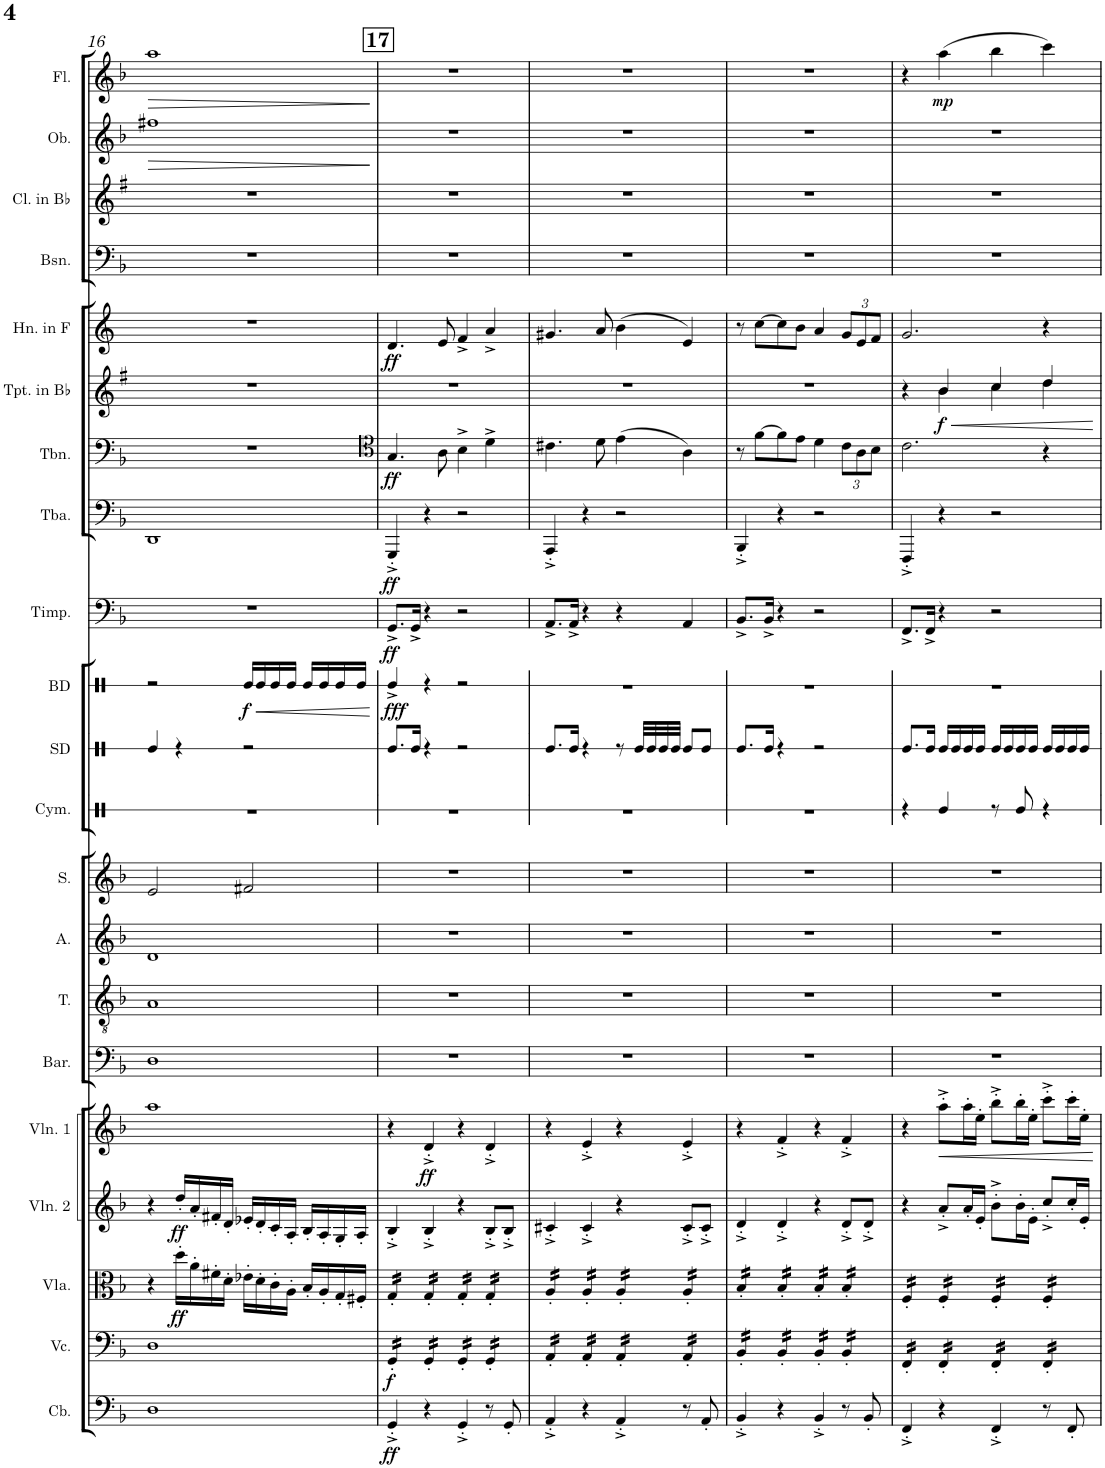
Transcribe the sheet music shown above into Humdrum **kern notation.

**kern	**dynam	**kern	**dynam	**kern	**dynam	**kern	**dynam	**kern	**dynam	**kern	**kern	**kern	**kern	**kern	**kern	**kern	**dynam	**kern	**dynam	**kern	**dynam	**kern	**dynam	**kern	**dynam	**kern	**dynam	**kern	**kern	**kern	**dynam	**kern	**dynam
*part21	*part21	*part20	*part20	*part19	*part19	*part18	*part18	*part17	*part17	*part16	*part15	*part14	*part13	*part12	*part11	*part10	*part10	*part9	*part9	*part8	*part8	*part7	*part7	*part6	*part6	*part5	*part5	*part4	*part3	*part2	*part2	*part1	*part1
*staff21	*staff21	*staff20	*staff20	*staff19	*staff19	*staff18	*staff18	*staff17	*staff17	*staff16	*staff15	*staff14	*staff13	*staff12	*staff11	*staff10	*staff10	*staff9	*staff9	*staff8	*staff8	*staff7	*staff7	*staff6	*staff6	*staff5	*staff5	*staff4	*staff3	*staff2	*staff2	*staff1	*staff1
*I"Contrabass	*	*I"Violoncello	*	*I"Viola	*	*I"Violin II	*	*I"Violin I	*	*I"Baritone	*I"Tenor	*I"Alto	*I"Soprano	*I"Cymbals	*I"Snare Drum	*I"Bass Drum	*	*I"Timpani	*	*I"Tuba	*	*I"Trombone	*	*I"Trumpet in Bb	*	*I"Horn in F	*	*I"Bassoon	*I"Clarinet in Bb	*I"Oboe	*	*I"Flute	*
*I'Cb.	*	*I'Vc.	*	*I'Vla.	*	*I'Vln. 2	*	*I'Vln. 1	*	*I'Bar.	*I'T.	*I'A.	*I'S.	*I'Cym.	*I'SD	*I'BD	*	*I'Timp.	*	*I'Tba.	*	*I'Tbn.	*	*I'Tpt. in Bb	*	*I'Hn. in F	*	*I'Bsn.	*I'Cl. in Bb	*I'Ob.	*	*I'Fl.	*
!!LO:PB:g=z
*clefF4	*	*clefF4	*	*clefC3	*	*clefG2	*	*clefG2	*	*clefF4	*clefGv2	*clefG2	*clefG2	*clefX	*clefX	*clefX	*	*clefF4	*	*clefF4	*	*clefF4	*	*clefG2	*	*clefG2	*	*clefF4	*clefG2	*clefG2	*	*clefG2	*
*Trd7c12	*	*	*	*	*	*	*	*	*	*	*	*	*	*	*	*	*	*	*	*	*	*	*	*Trd1c2	*	*Trd4c7	*	*	*Trd1c2	*	*	*	*
*k[b-]	*	*k[b-]	*	*k[b-]	*	*k[b-]	*	*k[b-]	*	*k[b-]	*k[b-]	*k[b-]	*k[b-]	*k[]	*k[]	*k[]	*	*k[b-]	*	*k[b-]	*	*k[b-]	*	*k[f#]	*	*k[]	*	*k[b-]	*k[f#]	*k[b-]	*	*k[b-]	*
*M4/4	*	*M4/4	*	*M4/4	*	*M4/4	*	*M4/4	*	*M4/4	*M4/4	*M4/4	*M4/4	*M4/4	*M4/4	*M4/4	*	*M4/4	*	*M4/4	*	*M4/4	*	*M4/4	*	*M4/4	*	*M4/4	*M4/4	*M4/4	*	*M4/4	*
=16	=16	=16	=16	=16	=16	=16	=16	=16	=16	=16	=16	=16	=16	=16	=16	=16	=16	=16	=16	=16	=16	=16	=16	=16	=16	=16	=16	=16	=16	=16	=16	=16	=16
!	!	!	!	!	!	!	!	!	!	!	!	!	!	!	!	!	!	!	!	!	!	!	!	!	!	!	!	!	!	!	!LO:HP:b	!	!LO:HP:b
1D	.	1D	.	4r	.	4r	.	1aa	.	1D	1A	1d	2e/	1r	4Re/	2r	.	1r	.	1DD	.	1r	.	1r	.	1r	.	1r	1r	1ff#X	>	1aa	>
!	!	!	!	!	!LO:DY:b	!	!LO:DY:b	!	!	!	!	!	!	!	!	!	!	!	!	!	!	!	!	!	!	!	!	!	!	!	!	!	!
.	.	.	.	16dd'\LL	ff	16dd'/LL	ff	.	.	.	.	.	.	.	4r	.	.	.	.	.	.	.	.	.	.	.	.	.	.	.	.	.	.
.	.	.	.	16a'\	.	16a'/	.	.	.	.	.	.	.	.	.	.	.	.	.	.	.	.	.	.	.	.	.	.	.	.	.	.	.
.	.	.	.	16f#X'\	.	16f#X'/	.	.	.	.	.	.	.	.	.	.	.	.	.	.	.	.	.	.	.	.	.	.	.	.	.	.	.
.	.	.	.	16d'\JJ	.	16d'/JJ	.	.	.	.	.	.	.	.	.	.	.	.	.	.	.	.	.	.	.	.	.	.	.	.	.	.	.
!	!	!	!	!	!	!	!	!	!	!	!	!	!	!	!	!	!LO:HP:b	!	!	!	!	!	!	!	!	!	!	!	!	!	!	!	!
!	!	!	!	!	!	!	!	!	!	!	!	!	!	!	!	!	!LO:DY:n=1:b	!	!	!	!	!	!	!	!	!	!	!	!	!	!	!	!
.	.	.	.	16e-X'\LL	.	16e-X'/LL	.	.	.	.	.	.	2f#X/	.	2r	16Re/LL	< f	.	.	.	.	.	.	.	.	.	.	.	.	.	.	.	.
.	.	.	.	16d'\	.	16d'/	.	.	.	.	.	.	.	.	.	16Re/	.	.	.	.	.	.	.	.	.	.	.	.	.	.	.	.	.
.	.	.	.	16c'\	.	16c'/	.	.	.	.	.	.	.	.	.	16Re/	.	.	.	.	.	.	.	.	.	.	.	.	.	.	.	.	.
.	.	.	.	16A'\JJ	.	16A'/JJ	.	.	.	.	.	.	.	.	.	16Re/JJ	.	.	.	.	.	.	.	.	.	.	.	.	.	.	.	.	.
.	.	.	.	16B-'/LL	.	16B-'/LL	.	.	.	.	.	.	.	.	.	16Re/LL	.	.	.	.	.	.	.	.	.	.	.	.	.	.	.	.	.
.	.	.	.	16A'/	.	16A'/	.	.	.	.	.	.	.	.	.	16Re/	.	.	.	.	.	.	.	.	.	.	.	.	.	.	.	.	.
.	.	.	.	16G'/	.	16G'/	.	.	.	.	.	.	.	.	.	16Re/	.	.	.	.	.	.	.	.	.	.	.	.	.	.	.	.	.
.	.	.	.	16F#X'/JJ	.	16A'/JJ	.	.	.	.	.	.	.	.	.	16Re/JJ	.	.	.	.	.	.	.	.	.	.	.	.	.	.	.	.	.
.	.	.	.	.	.	.	.	.	.	.	.	.	.	.	.	.	[	.	.	.	.	.	.	.	.	.	.	.	.	.	]	.	]
!!LO:REH:place=s1:a:B:cj:fs=14:t=17
=17	=17	=17	=17	=17	=17	=17	=17	=17	=17	=17	=17	=17	=17	=17	=17	=17	=17	=17	=17	=17	=17	=17	=17	=17	=17	=17	=17	=17	=17	=17	=17	=17	=17
*	*	*	*	*	*	*	*	*	*	*	*	*	*	*	*	*	*	*	*	*	*	*clefC4	*	*	*	*	*	*	*	*	*	*	*
!	!LO:DY:b	!	!LO:DY:b	!	!	!	!	!	!	!	!	!	!	!	!	!	!LO:DY:b	!	!LO:DY:b	!	!LO:DY:b	!	!LO:DY:b	!	!	!	!LO:DY:b	!	!	!	!	!	!
*	*	*tremolo	*	*	*	*	*	*	*	*	*	*	*	*	*	*	*	*	*	*	*	*	*	*	*	*	*	*	*	*	*	*	*
*	*	*	*	*tremolo	*	*	*	*	*	*	*	*	*	*	*	*	*	*	*	*	*	*	*	*	*	*	*	*	*	*	*	*	*
4GG'^/	ff	16GG'/LL	f	16G'/LL	.	4B-'^/	.	4r	.	1r	1r	1r	1r	1r	8.Re/L	4Re^/	fff	8.GG^/L	ff	4GGG'^/	ff	4.G/	ff	1r	.	4.d/	ff	1r	1r	1r	.	1r	.
.	.	16GG'/	.	16G'/	.	.	.	.	.	.	.	.	.	.	.	.	.	.	.	.	.	.	.	.	.	.	.	.	.	.	.	.	.
.	.	16GG'/	.	16G'/	.	.	.	.	.	.	.	.	.	.	.	.	.	.	.	.	.	.	.	.	.	.	.	.	.	.	.	.	.
.	.	16GG'/JJ	.	16G'/JJ	.	.	.	.	.	.	.	.	.	.	16Re/Jk	.	.	16GG^/Jk	.	.	.	.	.	.	.	.	.	.	.	.	.	.	.
!	!	!	!	!	!	!	!	!	!LO:DY:b	!	!	!	!	!	!	!	!	!	!	!	!	!	!	!	!	!	!	!	!	!	!	!	!
4r	.	16GG'/LL	.	16G'/LL	.	4B-'^/	.	4d'^/	ff	.	.	.	.	.	4r	4r	.	4r	.	4r	.	.	.	.	.	.	.	.	.	.	.	.	.
.	.	16GG'/	.	16G'/	.	.	.	.	.	.	.	.	.	.	.	.	.	.	.	.	.	.	.	.	.	.	.	.	.	.	.	.	.
.	.	16GG'/	.	16G'/	.	.	.	.	.	.	.	.	.	.	.	.	.	.	.	.	.	8A\	.	.	.	8e/	.	.	.	.	.	.	.
.	.	16GG'/JJ	.	16G'/JJ	.	.	.	.	.	.	.	.	.	.	.	.	.	.	.	.	.	.	.	.	.	.	.	.	.	.	.	.	.
4GG'^/	.	16GG'/LL	.	16G'/LL	.	4r	.	4r	.	.	.	.	.	.	2r	2r	.	2r	.	2r	.	4B-^\	.	.	.	4f^/	.	.	.	.	.	.	.
.	.	16GG'/	.	16G'/	.	.	.	.	.	.	.	.	.	.	.	.	.	.	.	.	.	.	.	.	.	.	.	.	.	.	.	.	.
.	.	16GG'/	.	16G'/	.	.	.	.	.	.	.	.	.	.	.	.	.	.	.	.	.	.	.	.	.	.	.	.	.	.	.	.	.
.	.	16GG'/JJ	.	16G'/JJ	.	.	.	.	.	.	.	.	.	.	.	.	.	.	.	.	.	.	.	.	.	.	.	.	.	.	.	.	.
8r	.	16GG'/LL	.	16G'/LL	.	8B-'^/L	.	4d'^/	.	.	.	.	.	.	.	.	.	.	.	.	.	4d^\	.	.	.	4a^/	.	.	.	.	.	.	.
.	.	16GG'/	.	16G'/	.	.	.	.	.	.	.	.	.	.	.	.	.	.	.	.	.	.	.	.	.	.	.	.	.	.	.	.	.
8GG'/	.	16GG'/	.	16G'/	.	8B-'^/J	.	.	.	.	.	.	.	.	.	.	.	.	.	.	.	.	.	.	.	.	.	.	.	.	.	.	.
.	.	16GG'/JJ	.	16G'/JJ	.	.	.	.	.	.	.	.	.	.	.	.	.	.	.	.	.	.	.	.	.	.	.	.	.	.	.	.	.
=18	=18	=18	=18	=18	=18	=18	=18	=18	=18	=18	=18	=18	=18	=18	=18	=18	=18	=18	=18	=18	=18	=18	=18	=18	=18	=18	=18	=18	=18	=18	=18	=18	=18
4AA'^/	.	16AA'/LL	.	16A'/LL	.	4c#X'^/	.	4r	.	1r	1r	1r	1r	1r	8.Re/L	1r	.	8.AA^/L	.	4AAA'^/	.	4.c#X\	.	1r	.	4.g#X/	.	1r	1r	1r	.	1r	.
.	.	16AA'/	.	16A'/	.	.	.	.	.	.	.	.	.	.	.	.	.	.	.	.	.	.	.	.	.	.	.	.	.	.	.	.	.
.	.	16AA'/	.	16A'/	.	.	.	.	.	.	.	.	.	.	.	.	.	.	.	.	.	.	.	.	.	.	.	.	.	.	.	.	.
.	.	16AA'/JJ	.	16A'/JJ	.	.	.	.	.	.	.	.	.	.	16Re/Jk	.	.	16AA^/Jk	.	.	.	.	.	.	.	.	.	.	.	.	.	.	.
4r	.	16AA'/LL	.	16A'/LL	.	4c#'^/	.	4e'^/	.	.	.	.	.	.	4r	.	.	4r	.	4r	.	.	.	.	.	.	.	.	.	.	.	.	.
.	.	16AA'/	.	16A'/	.	.	.	.	.	.	.	.	.	.	.	.	.	.	.	.	.	.	.	.	.	.	.	.	.	.	.	.	.
.	.	16AA'/	.	16A'/	.	.	.	.	.	.	.	.	.	.	.	.	.	.	.	.	.	8d\	.	.	.	8a/	.	.	.	.	.	.	.
.	.	16AA'/JJ	.	16A'/JJ	.	.	.	.	.	.	.	.	.	.	.	.	.	.	.	.	.	.	.	.	.	.	.	.	.	.	.	.	.
4AA'^/	.	16AA'/LL	.	16A'/LL	.	4r	.	4r	.	.	.	.	.	.	8r	.	.	4r	.	2r	.	(4e\	.	.	.	(4b\	.	.	.	.	.	.	.
.	.	16AA'/	.	16A'/	.	.	.	.	.	.	.	.	.	.	.	.	.	.	.	.	.	.	.	.	.	.	.	.	.	.	.	.	.
.	.	16AA'/	.	16A'/	.	.	.	.	.	.	.	.	.	.	32Re/LLL	.	.	.	.	.	.	.	.	.	.	.	.	.	.	.	.	.	.
.	.	.	.	.	.	.	.	.	.	.	.	.	.	.	32Re/	.	.	.	.	.	.	.	.	.	.	.	.	.	.	.	.	.	.
.	.	16AA'/JJ	.	16A'/JJ	.	.	.	.	.	.	.	.	.	.	32Re/	.	.	.	.	.	.	.	.	.	.	.	.	.	.	.	.	.	.
.	.	.	.	.	.	.	.	.	.	.	.	.	.	.	32Re/JJJ	.	.	.	.	.	.	.	.	.	.	.	.	.	.	.	.	.	.
8r	.	16AA'/LL	.	16A'/LL	.	8c#'^/L	.	4e'^/	.	.	.	.	.	.	8Re/L	.	.	4AA/	.	.	.	4A\)	.	.	.	4e/)	.	.	.	.	.	.	.
.	.	16AA'/	.	16A'/	.	.	.	.	.	.	.	.	.	.	.	.	.	.	.	.	.	.	.	.	.	.	.	.	.	.	.	.	.
8AA'/	.	16AA'/	.	16A'/	.	8c#'^/J	.	.	.	.	.	.	.	.	8Re/J	.	.	.	.	.	.	.	.	.	.	.	.	.	.	.	.	.	.
.	.	16AA'/JJ	.	16A'/JJ	.	.	.	.	.	.	.	.	.	.	.	.	.	.	.	.	.	.	.	.	.	.	.	.	.	.	.	.	.
=19	=19	=19	=19	=19	=19	=19	=19	=19	=19	=19	=19	=19	=19	=19	=19	=19	=19	=19	=19	=19	=19	=19	=19	=19	=19	=19	=19	=19	=19	=19	=19	=19	=19
4BB-'^/	.	16BB-'/LL	.	16B-'/LL	.	4d'^/	.	4r	.	1r	1r	1r	1r	1r	8.Re/L	1r	.	8.BB-^/L	.	4BBB-'^/	.	8r	.	1r	.	8r	.	1r	1r	1r	.	1r	.
.	.	16BB-'/	.	16B-'/	.	.	.	.	.	.	.	.	.	.	.	.	.	.	.	.	.	.	.	.	.	.	.	.	.	.	.	.	.
.	.	16BB-'/	.	16B-'/	.	.	.	.	.	.	.	.	.	.	.	.	.	.	.	.	.	[8f\L	.	.	.	[8cc\L	.	.	.	.	.	.	.
.	.	16BB-'/JJ	.	16B-'/JJ	.	.	.	.	.	.	.	.	.	.	16Re/Jk	.	.	16BB-^/Jk	.	.	.	.	.	.	.	.	.	.	.	.	.	.	.
4r	.	16BB-'/LL	.	16B-'/LL	.	4d'^/	.	4f'^/	.	.	.	.	.	.	4r	.	.	4r	.	4r	.	8f\]	.	.	.	8cc\]	.	.	.	.	.	.	.
.	.	16BB-'/	.	16B-'/	.	.	.	.	.	.	.	.	.	.	.	.	.	.	.	.	.	.	.	.	.	.	.	.	.	.	.	.	.
.	.	16BB-'/	.	16B-'/	.	.	.	.	.	.	.	.	.	.	.	.	.	.	.	.	.	8e\J	.	.	.	8b\J	.	.	.	.	.	.	.
.	.	16BB-'/JJ	.	16B-'/JJ	.	.	.	.	.	.	.	.	.	.	.	.	.	.	.	.	.	.	.	.	.	.	.	.	.	.	.	.	.
4BB-'^/	.	16BB-'/LL	.	16B-'/LL	.	4r	.	4r	.	.	.	.	.	.	2r	.	.	2r	.	2r	.	4d\	.	.	.	4a/	.	.	.	.	.	.	.
.	.	16BB-'/	.	16B-'/	.	.	.	.	.	.	.	.	.	.	.	.	.	.	.	.	.	.	.	.	.	.	.	.	.	.	.	.	.
.	.	16BB-'/	.	16B-'/	.	.	.	.	.	.	.	.	.	.	.	.	.	.	.	.	.	.	.	.	.	.	.	.	.	.	.	.	.
.	.	16BB-'/JJ	.	16B-'/JJ	.	.	.	.	.	.	.	.	.	.	.	.	.	.	.	.	.	.	.	.	.	.	.	.	.	.	.	.	.
*	*	*	*	*	*	*	*	*	*	*	*	*	*	*	*	*	*	*	*	*	*	*Xbrackettup	*	*	*	*Xbrackettup	*	*	*	*	*	*	*
8r	.	16BB-'/LL	.	16B-'/LL	.	8d'^/L	.	4f'^/	.	.	.	.	.	.	.	.	.	.	.	.	.	12c\L	.	.	.	12g/L	.	.	.	.	.	.	.
.	.	16BB-'/	.	16B-'/	.	.	.	.	.	.	.	.	.	.	.	.	.	.	.	.	.	.	.	.	.	.	.	.	.	.	.	.	.
.	.	.	.	.	.	.	.	.	.	.	.	.	.	.	.	.	.	.	.	.	.	12A\	.	.	.	12e/	.	.	.	.	.	.	.
8BB-'/	.	16BB-'/	.	16B-'/	.	8d'^/J	.	.	.	.	.	.	.	.	.	.	.	.	.	.	.	.	.	.	.	.	.	.	.	.	.	.	.
.	.	.	.	.	.	.	.	.	.	.	.	.	.	.	.	.	.	.	.	.	.	12B-\J	.	.	.	12f/J	.	.	.	.	.	.	.
.	.	16BB-'/JJ	.	16B-'/JJ	.	.	.	.	.	.	.	.	.	.	.	.	.	.	.	.	.	.	.	.	.	.	.	.	.	.	.	.	.
=20	=20	=20	=20	=20	=20	=20	=20	=20	=20	=20	=20	=20	=20	=20	=20	=20	=20	=20	=20	=20	=20	=20	=20	=20	=20	=20	=20	=20	=20	=20	=20	=20	=20
*	*	*	*	*	*	*	*	*	*	*	*	*	*	*	*	*	*	*	*	*	*	*	*	*^	*	*	*	*	*	*	*	*	*
4FF'^/	.	16FF'/LL	.	16F'/LL	.	4r	.	4r	.	1r	1r	1r	1r	4r	8.Re/L	1r	.	8.FF^/L	.	4FFF'^/	.	2.c\	.	4r	4ryy	.	2.g/	.	1r	1r	1r	.	4r	.
.	.	16FF'/	.	16F'/	.	.	.	.	.	.	.	.	.	.	.	.	.	.	.	.	.	.	.	.	.	.	.	.	.	.	.	.	.	.
.	.	16FF'/	.	16F'/	.	.	.	.	.	.	.	.	.	.	.	.	.	.	.	.	.	.	.	.	.	.	.	.	.	.	.	.	.	.
.	.	16FF'/JJ	.	16F'/JJ	.	.	.	.	.	.	.	.	.	.	16Re/Jk	.	.	16FF^/Jk	.	.	.	.	.	.	.	.	.	.	.	.	.	.	.	.
!	!	!	!	!	!	!	!	!	!LO:HP:b	!	!	!	!	!	!	!	!	!	!	!	!	!	!	!	!	!LO:HP:b	!	!	!	!	!	!	!	!
!	!	!	!	!	!	!	!	!	!	!	!	!	!	!	!	!	!	!	!	!	!	!	!	!	!	!LO:DY:n=1:b	!	!	!	!	!	!	!	!LO:DY:b
4r	.	16FF'/LL	.	16F'/LL	.	8a'^/L	.	8aa'^\L	<	.	.	.	.	4Re/	16Re/LL	.	.	4r	.	4r	.	.	.	4b/	4b\	< f	.	.	.	.	.	.	(4aa\	mp
.	.	16FF'/	.	16F'/	.	.	.	.	.	.	.	.	.	.	16Re/	.	.	.	.	.	.	.	.	.	.	.	.	.	.	.	.	.	.	.
.	.	16FF'/	.	16F'/	.	16a'/L	.	16aa'\L	.	.	.	.	.	.	16Re/	.	.	.	.	.	.	.	.	.	.	.	.	.	.	.	.	.	.	.
.	.	16FF'/JJ	.	16F'/JJ	.	16e'/JJ	.	16ee'\JJ	.	.	.	.	.	.	16Re/JJ	.	.	.	.	.	.	.	.	.	.	.	.	.	.	.	.	.	.	.
4FF'^/	.	16FF'/LL	.	16F'/LL	.	8b-'^\L	.	8bb-'^\L	.	.	.	.	.	8r	16Re/LL	.	.	2r	.	2r	.	.	.	4cc/	4cc\	.	.	.	.	.	.	.	4bb-\	.
.	.	16FF'/	.	16F'/	.	.	.	.	.	.	.	.	.	.	16Re/	.	.	.	.	.	.	.	.	.	.	.	.	.	.	.	.	.	.	.
.	.	16FF'/	.	16F'/	.	16b-'\L	.	16bb-'\L	.	.	.	.	.	8Re/	16Re/	.	.	.	.	.	.	.	.	.	.	.	.	.	.	.	.	.	.	.
.	.	16FF'/JJ	.	16F'/JJ	.	16e'\JJ	.	16ee'\JJ	.	.	.	.	.	.	16Re/JJ	.	.	.	.	.	.	.	.	.	.	.	.	.	.	.	.	.	.	.
8r	.	16FF'/LL	.	16F'/LL	.	8cc'^/L	.	8ccc'^\L	.	.	.	.	.	4r	16Re/LL	.	.	.	.	.	.	4r	.	4dd/	4dd\	.	4r	.	.	.	.	.	4ccc\)	.
.	.	16FF'/	.	16F'/	.	.	.	.	.	.	.	.	.	.	16Re/	.	.	.	.	.	.	.	.	.	.	.	.	.	.	.	.	.	.	.
8FF'/	.	16FF'/	.	16F'/	.	16cc'/L	.	16ccc'\L	.	.	.	.	.	.	16Re/	.	.	.	.	.	.	.	.	.	.	.	.	.	.	.	.	.	.	.
.	.	16FF'/JJ	.	16F'/JJ	.	16e'/JJ	.	16ee'\JJ	.	.	.	.	.	.	16Re/JJ	.	.	.	.	.	.	.	.	.	.	.	.	.	.	.	.	.	.	.
*	*	*	*	*Xtremolo	*	*	*	*	*	*	*	*	*	*	*	*	*	*	*	*	*	*	*	*	*	*	*	*	*	*	*	*	*	*
*	*	*Xtremolo	*	*	*	*	*	*	*	*	*	*	*	*	*	*	*	*	*	*	*	*	*	*	*	*	*	*	*	*	*	*	*	*
*	*	*	*	*	*	*	*	*	*	*	*	*	*	*	*	*	*	*	*	*	*	*	*	*v	*v	*	*	*	*	*	*	*	*	*
.	.	.	.	.	.	.	.	.	[	.	.	.	.	.	.	.	.	.	.	.	.	.	.	.	[	.	.	.	.	.	.	.	.
=	=	=	=	=	=	=	=	=	=	=	=	=	=	=	=	=	=	=	=	=	=	=	=	=	=	=	=	=	=	=	=	=	=
*-	*-	*-	*-	*-	*-	*-	*-	*-	*-	*-	*-	*-	*-	*-	*-	*-	*-	*-	*-	*-	*-	*-	*-	*-	*-	*-	*-	*-	*-	*-	*-	*-	*-
